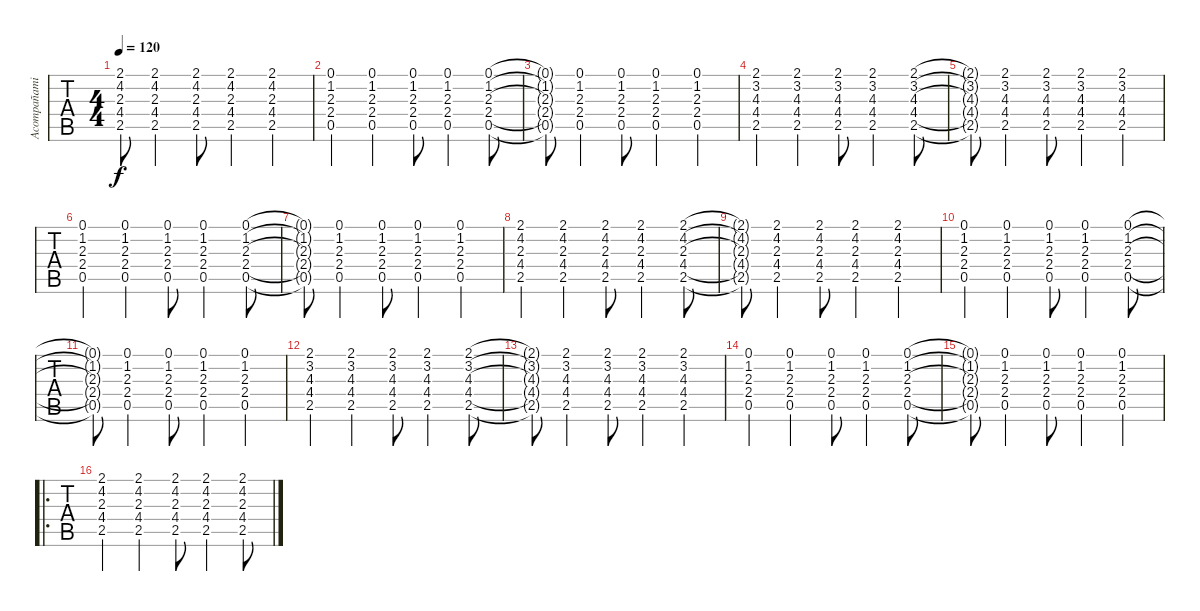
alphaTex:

\track ("Acompañamiento" "Acompañami") {instrument acousticguitarnylon}
\staff {tabs}
\tuning (E4 B3 G3 D3 A2 E2) {hide}
\ts (4 4)
\tempo 120
\clef g2
\ks c
(2.1{t} 4.2{t} 2.3{t} 4.4{t} 2.5{t}).8{dy f} (2.1 4.2 2.3 4.4 2.5).4 (2.1 4.2 2.3 4.4 2.5).8 (2.1 4.2 2.3 4.4 2.5).4 (2.1 4.2 2.3 4.4 2.5).4 |
(0.1 1.2 2.3 2.4 0.5).4 (0.1 1.2 2.3 2.4 0.5).4 (0.1 1.2 2.3 2.4 0.5).8 (0.1 1.2 2.3 2.4 0.5).4 (0.1 1.2 2.3 2.4 0.5).8 |
(0.1{t} 1.2{t} 2.3{t} 2.4{t} 0.5{t}).8 (0.1 1.2 2.3 2.4 0.5).4 (0.1 1.2 2.3 2.4 0.5).8 (0.1 1.2 2.3 2.4 0.5).4 (0.1 1.2 2.3 2.4 0.5).4 |
(2.1 3.2 4.3 4.4 2.5).4 (2.1 3.2 4.3 4.4 2.5).4 (2.1 3.2 4.3 4.4 2.5).8 (2.1 3.2 4.3 4.4 2.5).4 (2.1 3.2 4.3 4.4 2.5).8 |
(2.1{t} 3.2{t} 4.3{t} 4.4{t} 2.5{t}).8 (2.1 3.2 4.3 4.4 2.5).4 (2.1 3.2 4.3 4.4 2.5).8 (2.1 3.2 4.3 4.4 2.5).4 (2.1 3.2 4.3 4.4 2.5).4 |
(0.1 1.2 2.3 2.4 0.5).4 (0.1 1.2 2.3 2.4 0.5).4 (0.1 1.2 2.3 2.4 0.5).8 (0.1 1.2 2.3 2.4 0.5).4 (0.1 1.2 2.3 2.4 0.5).8 |
(0.1{t} 1.2{t} 2.3{t} 2.4{t} 0.5{t}).8 (0.1 1.2 2.3 2.4 0.5).4 (0.1 1.2 2.3 2.4 0.5).8 (0.1 1.2 2.3 2.4 0.5).4 (0.1 1.2 2.3 2.4 0.5).4 |
(2.1 4.2 2.3 4.4 2.5).4 (2.1 4.2 2.3 4.4 2.5).4 (2.1 4.2 2.3 4.4 2.5).8 (2.1 4.2 2.3 4.4 2.5).4 (2.1 4.2 2.3 4.4 2.5).8 |
(2.1{t} 4.2{t} 2.3{t} 4.4{t} 2.5{t}).8 (2.1 4.2 2.3 4.4 2.5).4 (2.1 4.2 2.3 4.4 2.5).8 (2.1 4.2 2.3 4.4 2.5).4 (2.1 4.2 2.3 4.4 2.5).4 |
(0.1 1.2 2.3 2.4 0.5).4 (0.1 1.2 2.3 2.4 0.5).4 (0.1 1.2 2.3 2.4 0.5).8 (0.1 1.2 2.3 2.4 0.5).4 (0.1 1.2 2.3 2.4 0.5).8 |
(0.1{t} 1.2{t} 2.3{t} 2.4{t} 0.5{t}).8 (0.1 1.2 2.3 2.4 0.5).4 (0.1 1.2 2.3 2.4 0.5).8 (0.1 1.2 2.3 2.4 0.5).4 (0.1 1.2 2.3 2.4 0.5).4 |
(2.1 3.2 4.3 4.4 2.5).4 (2.1 3.2 4.3 4.4 2.5).4 (2.1 3.2 4.3 4.4 2.5).8 (2.1 3.2 4.3 4.4 2.5).4 (2.1 3.2 4.3 4.4 2.5).8 |
(2.1{t} 3.2{t} 4.3{t} 4.4{t} 2.5{t}).8 (2.1 3.2 4.3 4.4 2.5).4 (2.1 3.2 4.3 4.4 2.5).8 (2.1 3.2 4.3 4.4 2.5).4 (2.1 3.2 4.3 4.4 2.5).4 |
(0.1 1.2 2.3 2.4 0.5).4 (0.1 1.2 2.3 2.4 0.5).4 (0.1 1.2 2.3 2.4 0.5).8 (0.1 1.2 2.3 2.4 0.5).4 (0.1 1.2 2.3 2.4 0.5).8 |
(0.1{t} 1.2{t} 2.3{t} 2.4{t} 0.5{t}).8 (0.1 1.2 2.3 2.4 0.5).4 (0.1 1.2 2.3 2.4 0.5).8 (0.1 1.2 2.3 2.4 0.5).4 (0.1 1.2 2.3 2.4 0.5).4 |
\ro
(2.1 4.2 2.3 4.4 2.5).4 (2.1 4.2 2.3 4.4 2.5).4 (2.1 4.2 2.3 4.4 2.5).8 (2.1 4.2 2.3 4.4 2.5).4 (2.1 4.2 2.3 4.4 2.5).8
